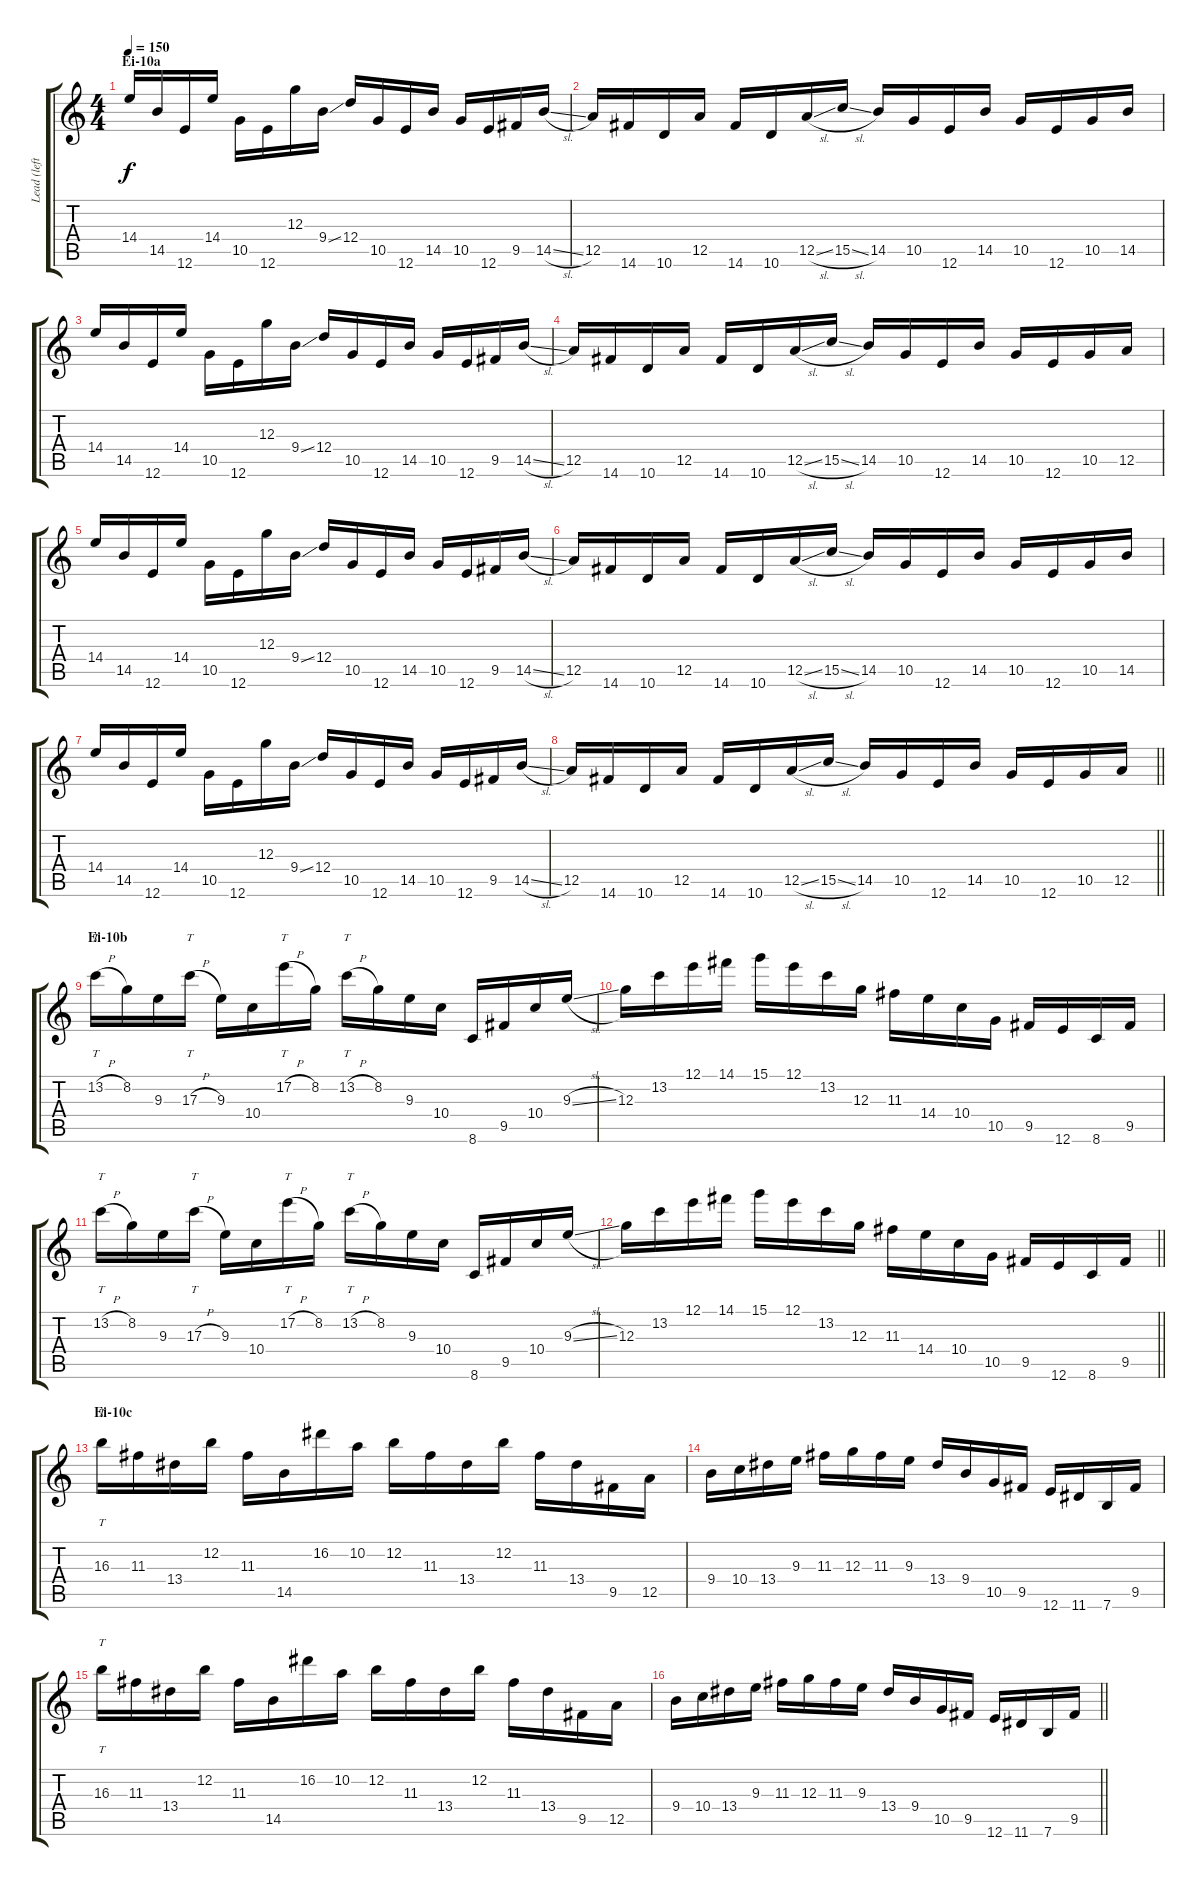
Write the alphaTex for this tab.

\track ("Lead (left)" "Lead (left") {instrument electricguitarjazz}
\staff {score tabs}
\tuning (E4 B3 G3 D3 A2 E2) {hide}
\ts (4 4)
\section ("" "Ei-10a")
\tempo 150
\clef g2
\ks c
14.4.16{dy f} 14.5.16 12.6.16 14.4.16 10.5.16 12.6.16 12.3.16 9.4{ss}.16 12.4.16 10.5.16 12.6.16 14.5.16 10.5.16 12.6.16 9.5.16 14.5{sl}.16 |
12.5.16 14.6.16 10.6.16 12.5.16 14.6.16 10.6.16 12.5{sl}.16 15.5{sl}.16 14.5.16 10.5.16 12.6.16 14.5.16 10.5.16 12.6.16 10.5.16 14.5.16 |
14.4.16 14.5.16 12.6.16 14.4.16 10.5.16 12.6.16 12.3.16 9.4{ss}.16 12.4.16 10.5.16 12.6.16 14.5.16 10.5.16 12.6.16 9.5.16 14.5{sl}.16 |
12.5.16 14.6.16 10.6.16 12.5.16 14.6.16 10.6.16 12.5{sl}.16 15.5{sl}.16 14.5.16 10.5.16 12.6.16 14.5.16 10.5.16 12.6.16 10.5.16 12.5.16 |
14.4.16 14.5.16 12.6.16 14.4.16 10.5.16 12.6.16 12.3.16 9.4{ss}.16 12.4.16 10.5.16 12.6.16 14.5.16 10.5.16 12.6.16 9.5.16 14.5{sl}.16 |
12.5.16 14.6.16 10.6.16 12.5.16 14.6.16 10.6.16 12.5{sl}.16 15.5{sl}.16 14.5.16 10.5.16 12.6.16 14.5.16 10.5.16 12.6.16 10.5.16 14.5.16 |
14.4.16 14.5.16 12.6.16 14.4.16 10.5.16 12.6.16 12.3.16 9.4{ss}.16 12.4.16 10.5.16 12.6.16 14.5.16 10.5.16 12.6.16 9.5.16 14.5{sl}.16 |
\barLineRight lightlight
12.5.16 14.6.16 10.6.16 12.5.16 14.6.16 10.6.16 12.5{sl}.16 15.5{sl}.16 14.5.16 10.5.16 12.6.16 14.5.16 10.5.16 12.6.16 10.5.16 12.5.16 |
\section ("" "Ei-10b")
13.2{h}.16{tt} 8.2.16 9.3.16 17.3{h}.16{tt} 9.3.16 10.4.16 17.2{h}.16{tt} 8.2.16 13.2{h}.16{tt} 8.2.16 9.3.16 10.4.16 8.6.16 9.5.16 10.4.16 9.3{sl}.16 |
12.3.16 13.2.16 12.1.16 14.1.16 15.1.16 12.1.16 13.2.16 12.3.16 11.3.16 14.4.16 10.4.16 10.5.16 9.5.16 12.6.16 8.6.16 9.5.16 |
13.2{h}.16{tt} 8.2.16 9.3.16 17.3{h}.16{tt} 9.3.16 10.4.16 17.2{h}.16{tt} 8.2.16 13.2{h}.16{tt} 8.2.16 9.3.16 10.4.16 8.6.16 9.5.16 10.4.16 9.3{sl}.16 |
\barLineRight lightlight
12.3.16 13.2.16 12.1.16 14.1.16 15.1.16 12.1.16 13.2.16 12.3.16 11.3.16 14.4.16 10.4.16 10.5.16 9.5.16 12.6.16 8.6.16 9.5.16 |
\section ("" "Ei-10c")
16.3.16{tt} 11.3.16 13.4.16 12.2.16 11.3.16 14.5.16 16.2.16 10.2.16 12.2.16 11.3.16 13.4.16 12.2.16 11.3.16 13.4.16 9.5.16 12.5.16 |
9.4.16 10.4.16 13.4.16 9.3.16 11.3.16 12.3.16 11.3.16 9.3.16 13.4.16 9.4.16 10.5.16 9.5.16 12.6.16 11.6.16 7.6.16 9.5.16 |
16.3.16{tt} 11.3.16 13.4.16 12.2.16 11.3.16 14.5.16 16.2.16 10.2.16 12.2.16 11.3.16 13.4.16 12.2.16 11.3.16 13.4.16 9.5.16 12.5.16 |
\barLineRight lightlight
9.4.16 10.4.16 13.4.16 9.3.16 11.3.16 12.3.16 11.3.16 9.3.16 13.4.16 9.4.16 10.5.16 9.5.16 12.6.16 11.6.16 7.6.16 9.5.16
